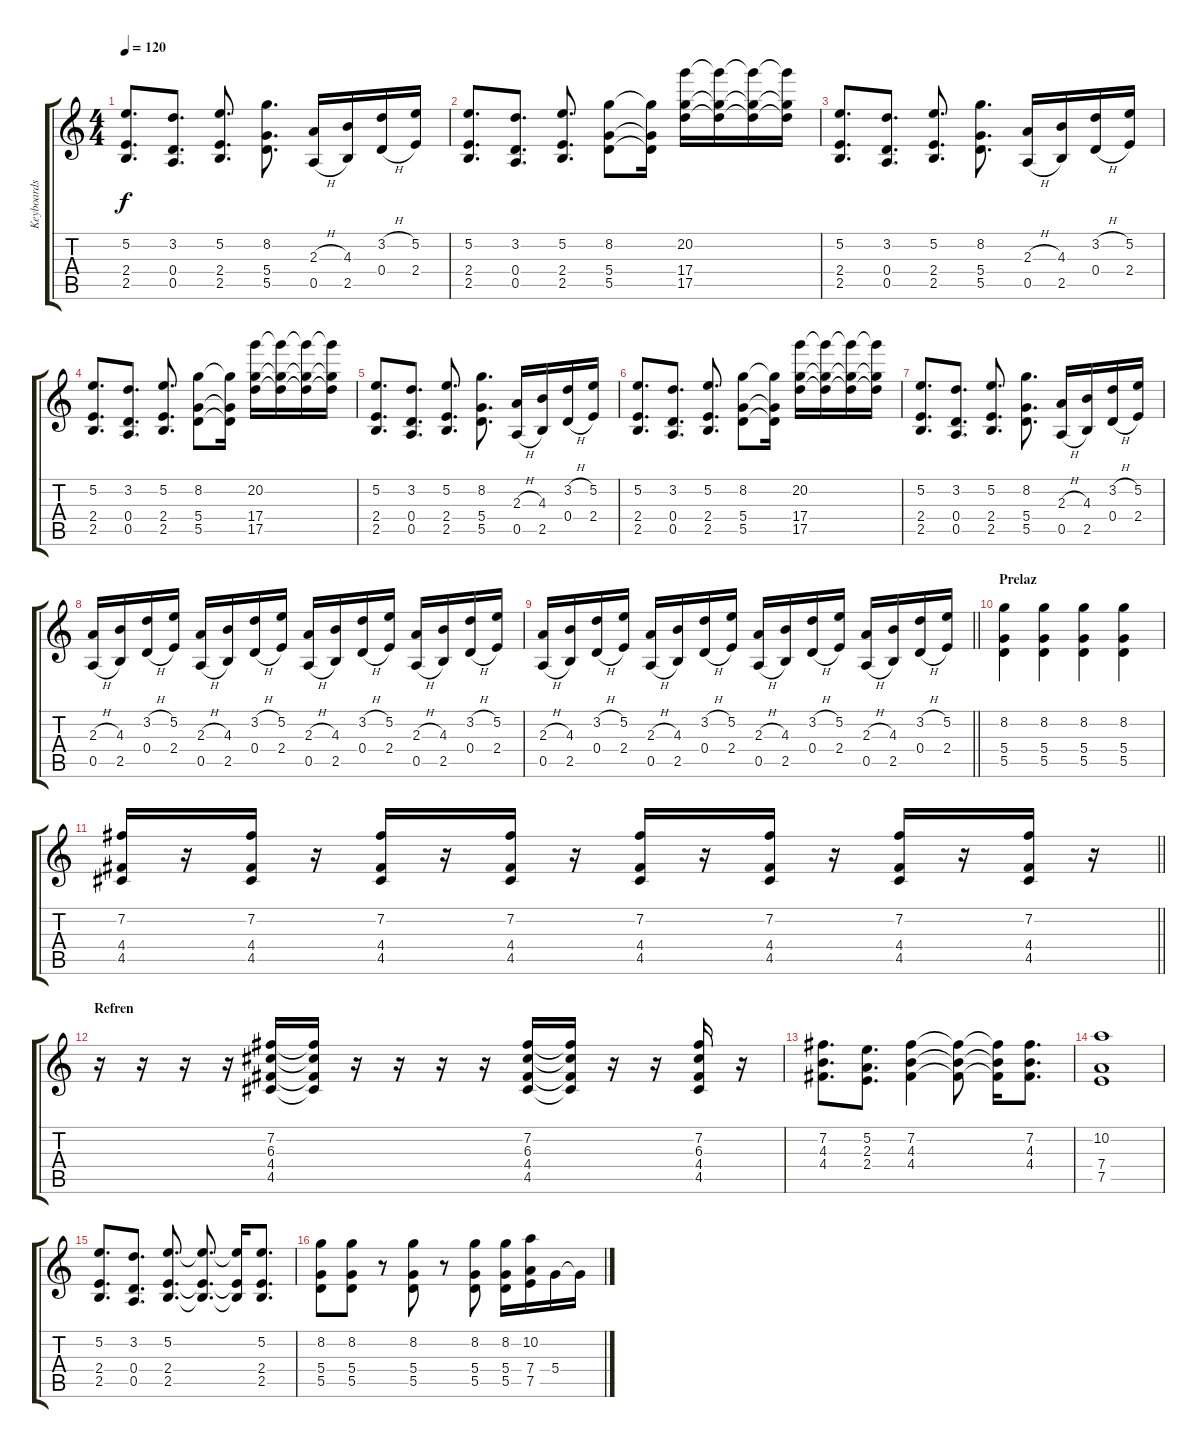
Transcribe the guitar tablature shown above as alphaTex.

\track ("Keyboards" "Keyboards") {instrument electricguitarjazz}
\staff {score tabs}
\tuning (E4 B3 G3 D3 A2 D2) {hide}
\ts (4 4)
\tempo 120
\clef g2
\ks c
(5.2 2.4 2.5).8{d dy f} (3.2 0.4 0.5).8{d} (5.2 2.4 2.5).8{d} (8.2 5.4 5.5).8{d} (2.3{h} 0.5{h}).16 (4.3 2.5).16 (3.2{h} 0.4{h}).16 (5.2 2.4).16 |
(5.2 2.4 2.5).8{d} (3.2 0.4 0.5).8{d} (5.2 2.4 2.5).8{d} (8.2 5.4 5.5).8 (8.2{t} 5.4{t} 5.5{t}).16 (20.2 17.4 17.5).16 (20.2{t} 17.4{t} 17.5{t}).16 (20.2{t} 17.4{t} 17.5{t}).16 (20.2{t} 17.4{t} 17.5{t}).16 |
(5.2 2.4 2.5).8{d} (3.2 0.4 0.5).8{d} (5.2 2.4 2.5).8{d} (8.2 5.4 5.5).8{d} (2.3{h} 0.5{h}).16 (4.3 2.5).16 (3.2{h} 0.4{h}).16 (5.2 2.4).16 |
(5.2 2.4 2.5).8{d} (3.2 0.4 0.5).8{d} (5.2 2.4 2.5).8{d} (8.2 5.4 5.5).8 (8.2{t} 5.4{t} 5.5{t}).16 (20.2 17.4 17.5).16 (20.2{t} 17.4{t} 17.5{t}).16 (20.2{t} 17.4{t} 17.5{t}).16 (20.2{t} 17.4{t} 17.5{t}).16 |
(5.2 2.4 2.5).8{d} (3.2 0.4 0.5).8{d} (5.2 2.4 2.5).8{d} (8.2 5.4 5.5).8{d} (2.3{h} 0.5{h}).16 (4.3 2.5).16 (3.2{h} 0.4{h}).16 (5.2 2.4).16 |
(5.2 2.4 2.5).8{d} (3.2 0.4 0.5).8{d} (5.2 2.4 2.5).8{d} (8.2 5.4 5.5).8 (8.2{t} 5.4{t} 5.5{t}).16 (20.2 17.4 17.5).16 (20.2{t} 17.4{t} 17.5{t}).16 (20.2{t} 17.4{t} 17.5{t}).16 (20.2{t} 17.4{t} 17.5{t}).16 |
(5.2 2.4 2.5).8{d} (3.2 0.4 0.5).8{d} (5.2 2.4 2.5).8{d} (8.2 5.4 5.5).8{d} (2.3{h} 0.5{h}).16 (4.3 2.5).16 (3.2{h} 0.4{h}).16 (5.2 2.4).16 |
(2.3{h} 0.5{h}).16 (4.3 2.5).16 (3.2{h} 0.4{h}).16 (5.2 2.4).16 (2.3{h} 0.5{h}).16 (4.3 2.5).16 (3.2{h} 0.4{h}).16 (5.2 2.4).16 (2.3{h} 0.5{h}).16 (4.3 2.5).16 (3.2{h} 0.4{h}).16 (5.2 2.4).16 (2.3{h} 0.5{h}).16 (4.3 2.5).16 (3.2{h} 0.4{h}).16 (5.2 2.4).16 |
\barLineRight lightlight
(2.3{h} 0.5{h}).16 (4.3 2.5).16 (3.2{h} 0.4{h}).16 (5.2 2.4).16 (2.3{h} 0.5{h}).16 (4.3 2.5).16 (3.2{h} 0.4{h}).16 (5.2 2.4).16 (2.3{h} 0.5{h}).16 (4.3 2.5).16 (3.2{h} 0.4{h}).16 (5.2 2.4).16 (2.3{h} 0.5{h}).16 (4.3 2.5).16 (3.2{h} 0.4{h}).16 (5.2 2.4).16 |
\section ("" "Prelaz")
(8.2 5.4 5.5).4 (8.2 5.4 5.5).4 (8.2 5.4 5.5).4 (8.2 5.4 5.5).4 |
\barLineRight lightlight
(7.2 4.4 4.5).16 r.16 (7.2 4.4 4.5).16 r.16 (7.2 4.4 4.5).16 r.16 (7.2 4.4 4.5).16 r.16 (7.2 4.4 4.5).16 r.16 (7.2 4.4 4.5).16 r.16 (7.2 4.4 4.5).16 r.16 (7.2 4.4 4.5).16 r.16 |
\section ("" "Refren")
r.16 r.16 r.16 r.16 (7.2 6.3 4.4 4.5).16 (7.2{t} 6.3{t} 4.4{t} 4.5{t}).16 r.16 r.16 r.16 r.16 (7.2 6.3 4.4 4.5).16 (7.2{t} 6.3{t} 4.4{t} 4.5{t}).16 r.16 r.16 (7.2 6.3 4.4 4.5).16 r.16 |
(7.2 4.3 4.4).8{d} (5.2 2.3 2.4).8{d} (7.2 4.3 4.4).4 (7.2{t} 4.3{t} 4.4{t}).8 (7.2{t} 4.3{t} 4.4{t}).16 (7.2 4.3 4.4).8{d} |
(10.2 7.4 7.5).1 |
(5.2 2.4 2.5).8{d} (3.2 0.4 0.5).8{d} (5.2 2.4 2.5).8{d} (5.2{t} 2.4{t} 2.5{t}).8{d} (5.2{t} 2.4{t} 2.5{t}).16 (5.2 2.4 2.5).8{d} |
(8.2 5.4 5.5).8 (8.2 5.4 5.5).8 r.8 (8.2 5.4 5.5).8 r.8 (8.2 5.4 5.5).8 (8.2 5.4 5.5).16 (10.2 7.4 7.5).16 5.4.16 5.4{t}.16
